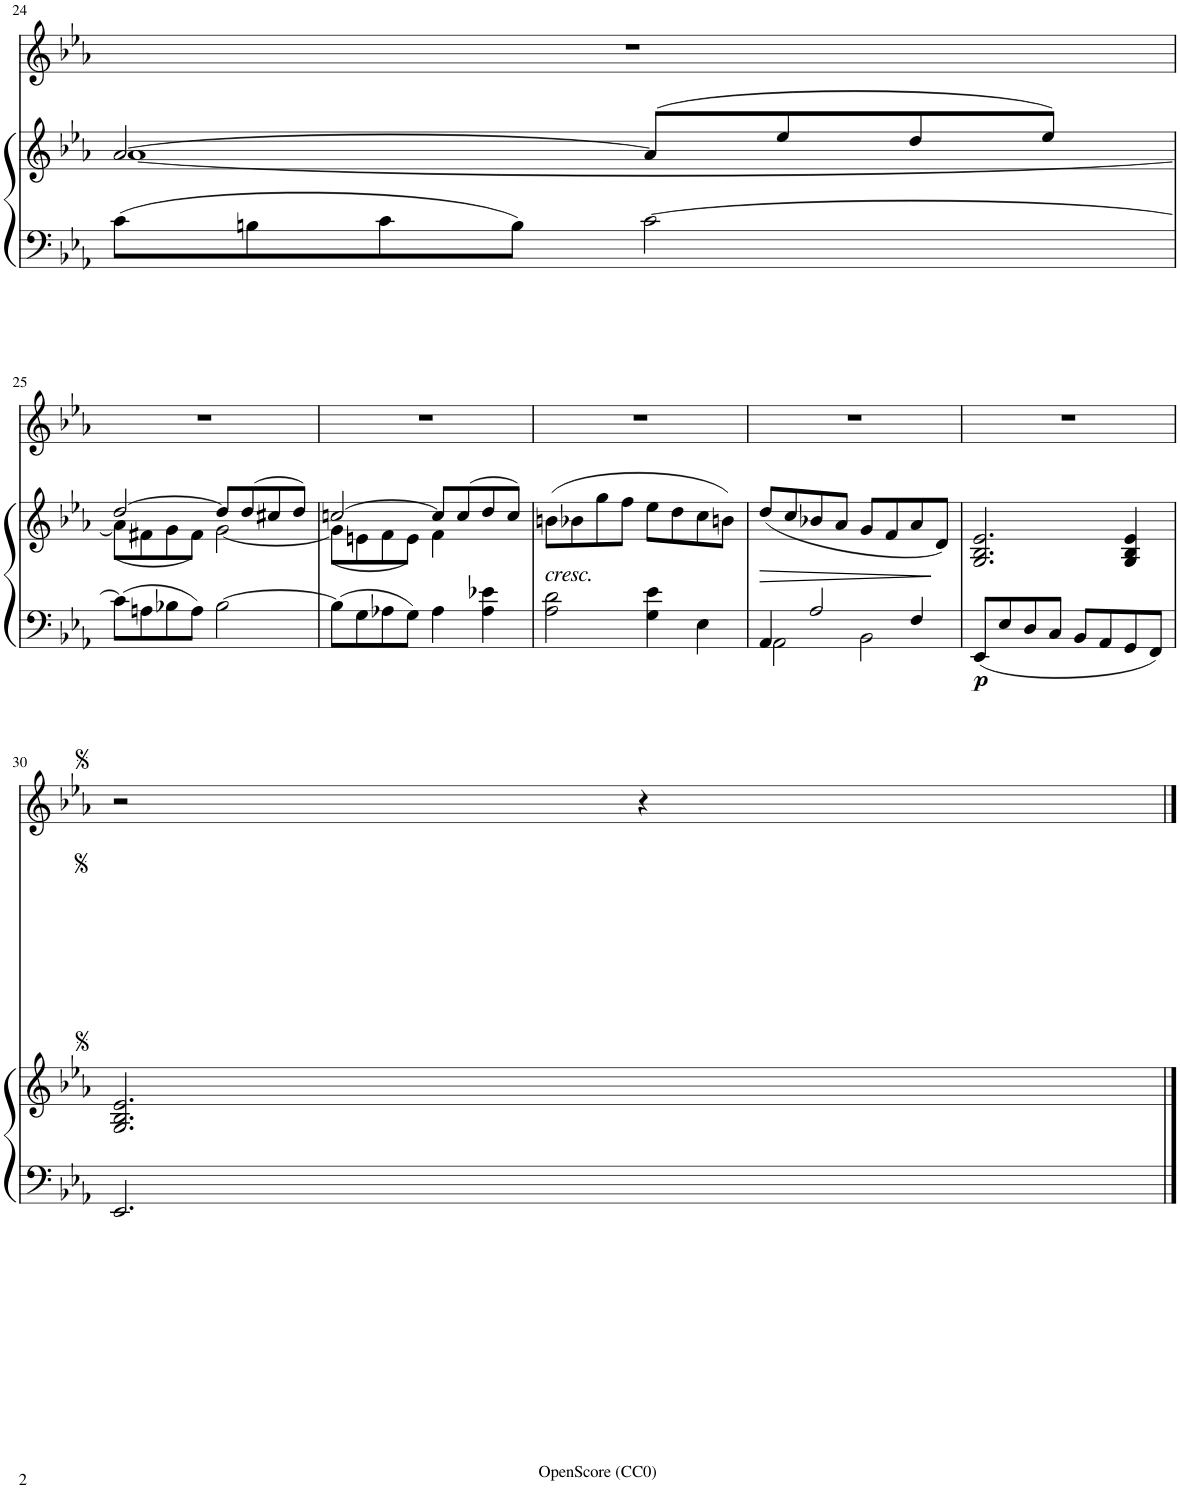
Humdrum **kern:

**kern	**kern	**dynam	**kern
*part2	*part2	*part2	*part1
*staff3	*staff2	*staff2/3	*staff1
*I"Pianoforte	*	*	*I"Singstimme Voice
*I'Pno	*	*	*
!!LO:PB:g=z
*clefF4	*clefG2	*	*clefG2
*k[b-e-a-]	*k[b-e-a-]	*	*k[b-e-a-]
*M2/2	*M2/2	*	*M2/2
*met(c|)	*met(c|)	*	*met(c|)
=24	=24	=24	=24
*	*^	*	*
8c\L	[2a-/	[1a-	.	1r
8Bn\	.	.	.	.
8c\	.	.	.	.
8B\J	.	.	.	.
[2c\	(8a-/L]	.	.	.
.	8ee-/	.	.	.
.	8dd/	.	.	.
.	8ee-/J)	.	.	.
!!LO:LB:g=z
=25	=25	=25	=25	=25
8c\L]	[2dd/	(8a-\L]	.	1r
8An\	.	8f#X\	.	.
8B-X\	.	8g\	.	.
8A\J	.	8f#\J)	.	.
[2B-\	8dd/L]	[2g\	.	.
.	(8dd/	.	.	.
.	8cc#X/	.	.	.
.	8dd/J)	.	.	.
=26	=26	=26	=26	=26
8B-\L]	[2ccn/	(8g\L]	.	1r
8G\	.	8en\	.	.
8A-X\	.	8f\	.	.
8G\J	.	8e\J)	.	.
4A-\	8cc/L]	4f\	.	.
.	(8cc/	.	.	.
4A-\ 4e-X\	8dd/	4ryy	.	.
.	8cc/J)	.	.	.
*	*v	*v	*	*
=27	=27	=27	=27
!	!LO:TX:b:i:t=cresc.	!	!
2A-\ 2d\	(8bn\L	.	1r
.	8b-X\	.	.
.	8gg\	.	.
.	8ff\J	.	.
4G\ 4e-\	8ee-\L	.	.
.	8dd\	.	.
4E-\	8cc\	.	.
.	8bn\J)	.	.
=28	=28	=28	=28
*^	*	*	*
!	!	!	!LO:HP:b	!
4AA-/	2AA-\	(8dd/L	>	1r
.	.	8cc/	.	.
2A-/	.	8b-X/	.	.
.	.	8a-/J	.	.
.	2BB-\	8g/L	.	.
.	.	8f/	.	.
4F/	.	8a-/	.	.
.	.	8d/J)	]	.
*v	*v	*	*	*
=29	=29	=29	=29
!	!	!LO:DY:b=2	!
8EE-/L	2.G/ 2.B-/ 2.e-/	p	1r
8E-/	.	.	.
8D/	.	.	.
8C/J	.	.	.
8BB-/L	.	.	.
8AA-/	.	.	.
8GG/	4G/ 4B-/ 4e-/	.	.
8FF/J	.	.	.
!!LO:LB:g=z
=30	=30	=30	=30
2.EE-/	2.G/ 2.B-/ 2.e-/	.	2r
.	.	.	4r
==	==	==	==
*-	*-	*-	*-
